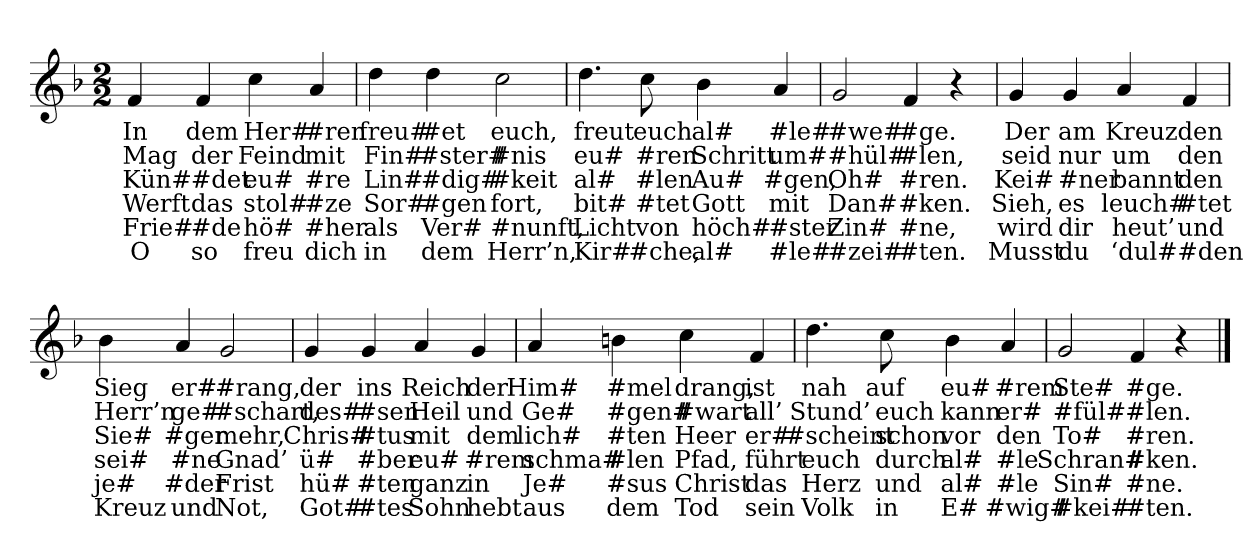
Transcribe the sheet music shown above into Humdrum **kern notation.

**kern	**text	**text	**text	**text	**text	**text
*part1	*part1	*part1	*part1	*part1	*part1	*part1
*staff1	*staff1	*staff1	*staff1	*staff1	*staff1	*staff1
*clefG2	*	*	*	*	*	*
*k[b-]	*	*	*	*	*	*
*M2/2	*	*	*	*	*	*
=	=	=	=	=	=	=
4f	In	Mag	Kün#	Werft	Frie#	O
4f	dem	der	#det	das	#de	so
4cc	Her#	Feind	eu#	stol#	hö#	freu
4a	#ren	mit	#re	#ze	#her	dich
=	=	=	=	=	=	=
4dd	freu#	Fin#	Lin#	Sor#	als	in
4dd	#et	#ster#	#dig#	#gen	Ver#	dem
2cc	euch,	#nis	#keit	fort,	#nunft,	Herr’n,
=	=	=	=	=	=	=
4.dd	freut	eu#	al#	bit#	Licht	Kir#
8cc	euch	#ren	#len	#tet	von	#che,
4b-	al#	Schritt	Au#	Gott	höch#	al#
4a	#le#	um#	#gen,	mit	#ster	#le#
=	=	=	=	=	=	=
2g	#we#	#hül#	Oh#	Dan#	Zin#	#zei#
4f	#ge.	#len,	#ren.	#ken.	#ne,	#ten.
4r	.	.	.	.	.	.
=	=	=	=	=	=	=
4g	Der	seid	Kei#	Sieh,	wird	Musst
4g	am	nur	#ner	es	dir	du
4a	Kreuz	um	bannt	leuch#	heut’	‘dul#
4f	den	den	den	#tet	und	#den
=	=	=	=	=	=	=
4b-	Sieg	Herr’n	Sie#	sei#	je#	Kreuz
4a	er#	ge#	#ger	#ne	#der	und
2g	#rang,	#schart,	mehr,	Gnad’	Frist	Not,
=	=	=	=	=	=	=
4g	der	des#	Chris#	ü#	hü#	Got#
4g	ins	#sen	#tus	#ber	#ten	#tes
4a	Reich	Heil	mit	eu#	ganz	Sohn
4g	der	und	dem	#rem	in	hebt
=	=	=	=	=	=	=
4a	Him#	Ge#	lich#	schma#	Je#	aus
4bn	#mel	#gen#	#ten	#len	#sus	dem
4cc	drang,	#wart	Heer	Pfad,	Christ	Tod
4f	ist	all’	er#	führt	das	sein
=	=	=	=	=	=	=
4.dd	nah	Stund’	#scheint	euch	Herz	Volk
8cc	auf	euch	schon	durch	und	in
4b-	eu#	kann	vor	al#	al#	E#
4a	#rem	er#	den	#le	#le	#wig#
=	=	=	=	=	=	=
2g	Ste#	#fül#	To#	Schran#	Sin#	#kei#
4f	#ge.	#len.	#ren.	#ken.	#ne.	#ten.
4r	.	.	.	.	.	.
==	==	==	==	==	==	==
*-	*-	*-	*-	*-	*-	*-
